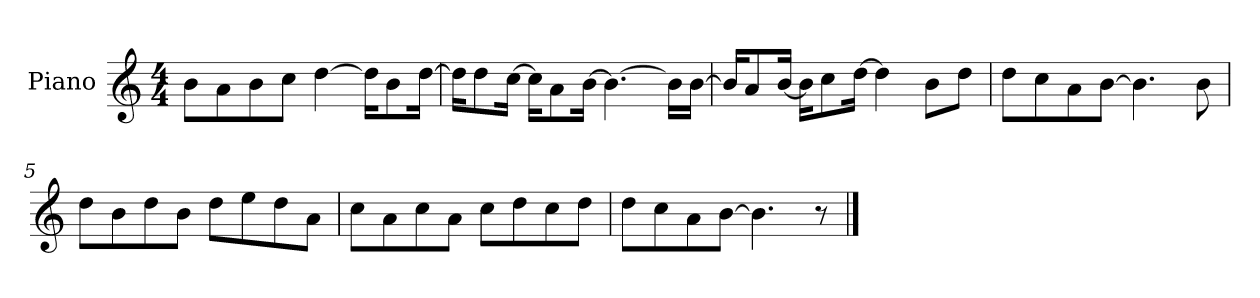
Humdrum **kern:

**kern
*part1
*staff1
*I"Piano
*I'P-no
*clefG2
*k[]
*M4/4
*MM90
=1
8b\L
8a\
8b\
8cc\J
[4dd\
16dd\KL]
8b\
[16dd\Jk
=2
16dd\KL]
8dd\
[16cc\Jk
16cc\KL]
8a\
[16b\Jk
4.b\_
16b\LL]
[16b\JJ
=3
16b/KL]
8a/
[16b/Jk
16b\KL]
8cc\
[16dd\Jk
4dd\]
8b\L
8dd\J
=4
8dd\L
8cc\
8a\
[8b\J
4.b\]
8b\
!!LO:LB:g=z
=5
8dd\L
8b\
8dd\
8b\J
8dd\L
8ee\
8dd\
8a\J
=6
8cc\L
8a\
8cc\
8a\J
8cc\L
8dd\
8cc\
8dd\J
=7
8dd\L
8cc\
8a\
[8b\J
4.b\]
8r
==
*-
